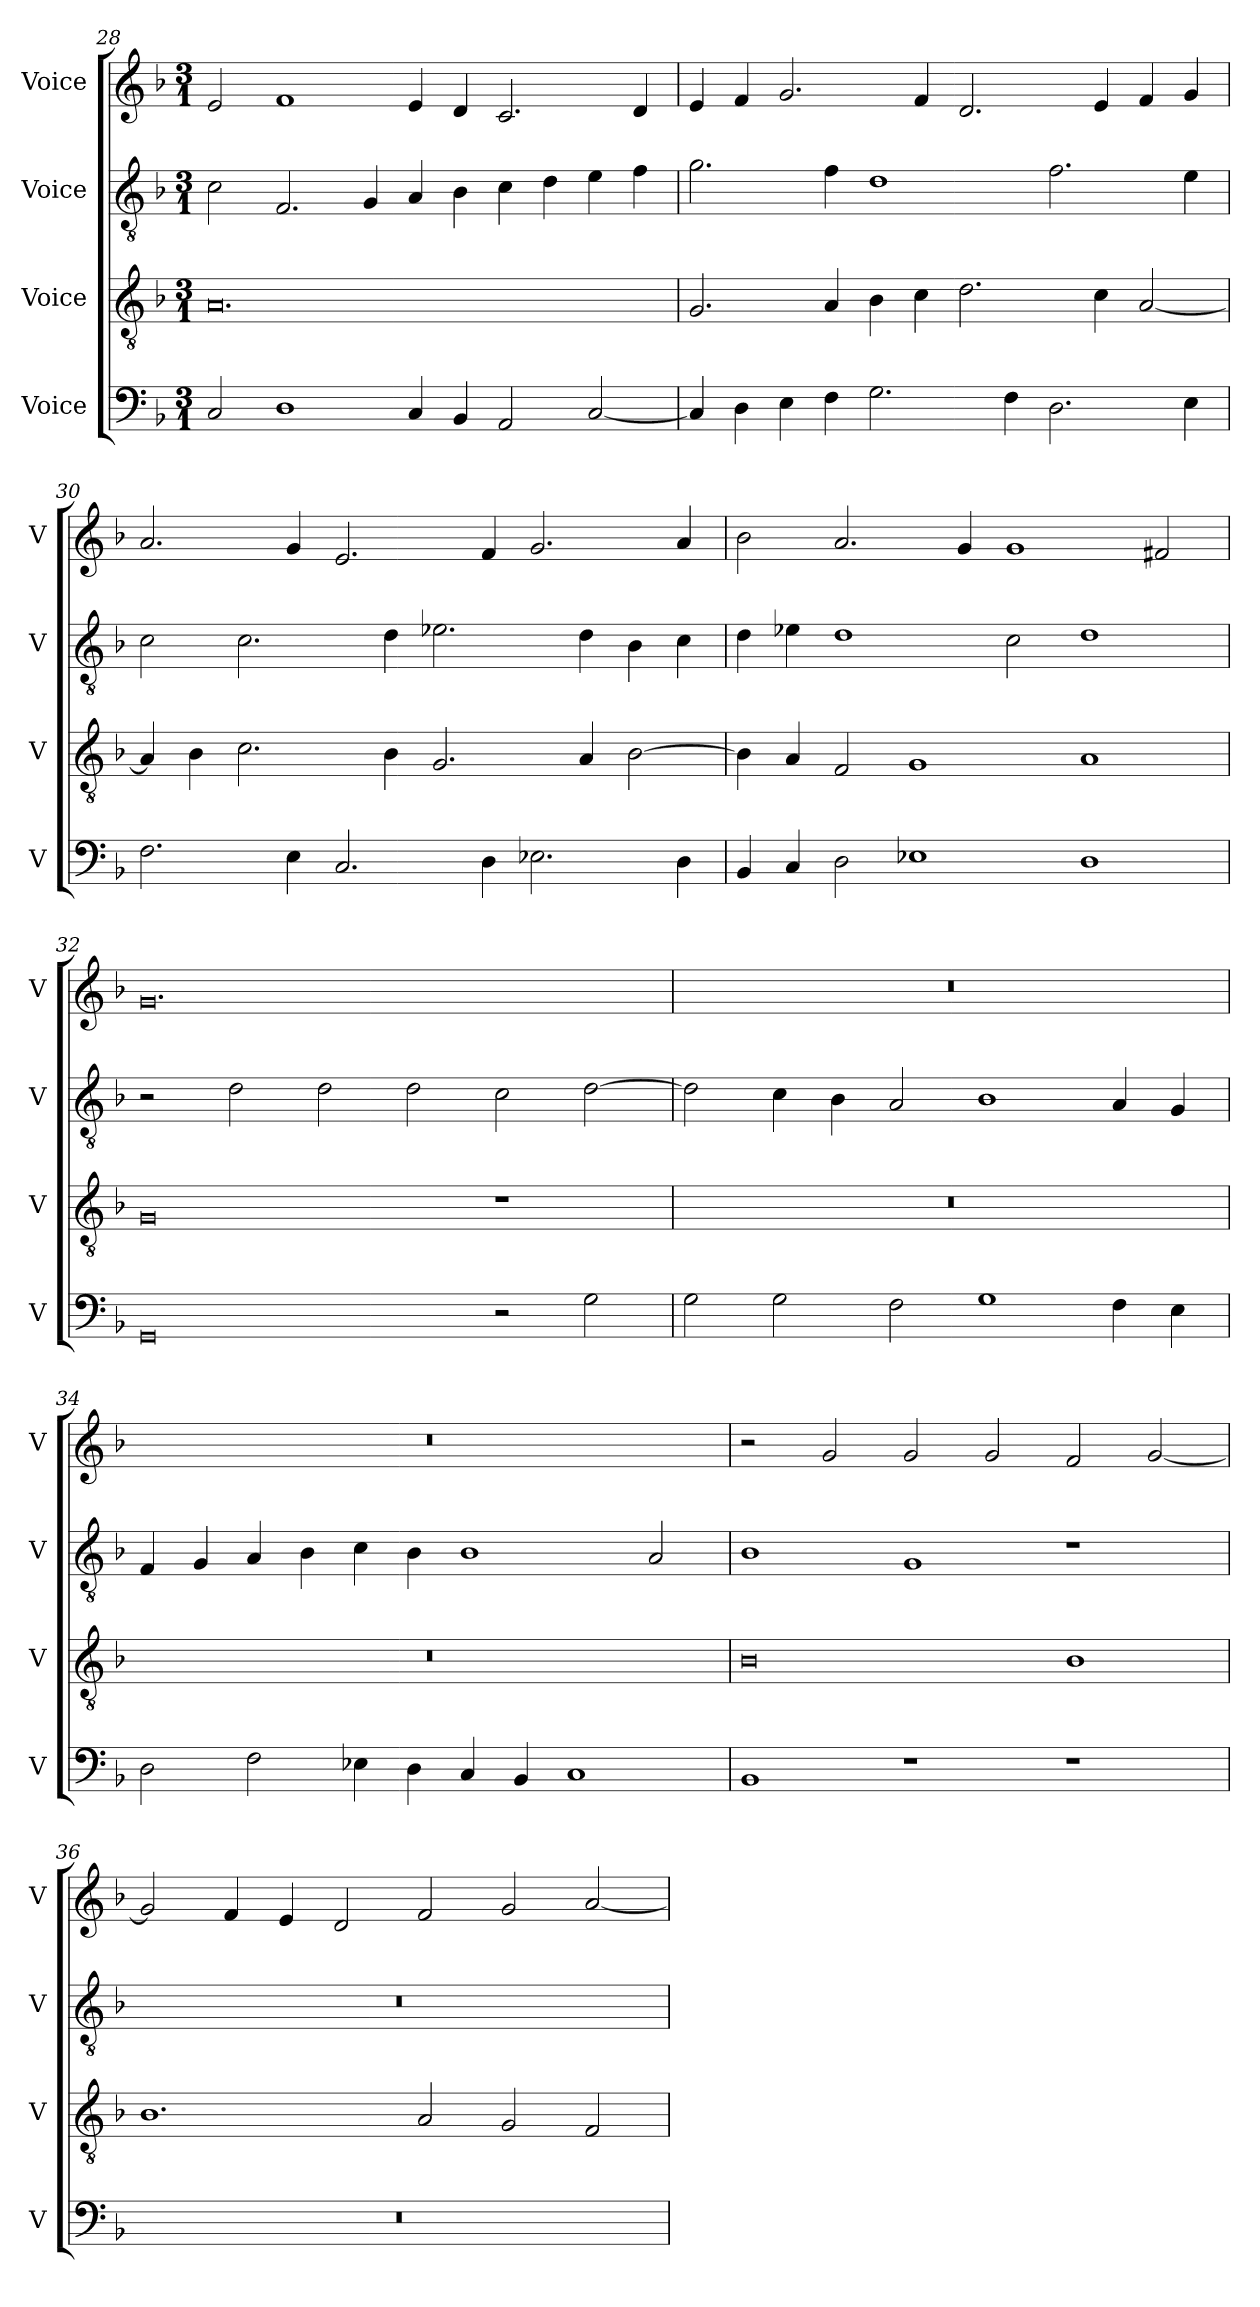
**kern	**kern	**kern	**kern
*part4	*part3	*part2	*part1
*staff4	*staff3	*staff2	*staff1
*I"Voice	*I"Voice	*I"Voice	*I"Voice
*I'V	*I'V	*I'V	*I'V
*clefF4	*clefGv2	*clefGv2	*clefG2
*k[b-]	*k[b-]	*k[b-]	*k[b-]
*M3/1	*M3/1	*M3/1	*M3/1
=28	=28	=28	=28
2C/	0.A	2c\	2e/
1D	.	2.F/	1f
.	.	4G/	.
4C/	.	4A/	4e/
4BB-/	.	4B-\	4d/
2AA/	.	4c\	2.c/
.	.	4d\	.
[2C/	.	4e\	.
.	.	4f\	4d/
!!LO:LB:g=z
=29	=29	=29	=29
4C/]	2.G/	2.g\	4e/
4D\	.	.	4f/
4E\	.	.	2.g/
4F\	4A/	4f\	.
2.G\	4B-\	1d	.
.	4c\	.	4f/
.	2.d\	.	2.d/
4F\	.	.	.
2.D\	.	2.f\	.
.	4c\	.	4e/
.	[2A/	.	4f/
4E\	.	4e\	4g/
=30	=30	=30	=30
2.F\	4A/]	2c\	2.a/
.	4B-\	.	.
.	2.c\	2.c\	.
4E\	.	.	4g/
2.C/	.	.	2.e/
.	4B-\	4d\	.
.	2.G/	2.e-X\	.
4D\	.	.	4f/
2.E-X\	.	.	2.g/
.	4A/	4d\	.
.	[2B-\	4B-\	.
4D\	.	4c\	4a/
!!LO:PB:g=z
=31	=31	=31	=31
4BB-/	4B-\]	4d\	2b-\
4C/	4A/	4e-X\	.
2D\	2F/	1d	2.a/
1E-X	1G	.	.
.	.	.	4g/
.	.	2c\	1g
1D	1A	1d	.
.	.	.	2f#X/
=32	=32	=32	=32
0GG	0G	2r	0.g
.	.	2d\	.
.	.	2d\	.
.	.	2d\	.
2r	1r	2c\	.
2G\	.	[2d\	.
!!LO:LB:g=z
=33	=33	=33	=33
2G\	0.r	2d\]	0.r
2G\	.	4c\	.
.	.	4B-\	.
2F\	.	2A/	.
1G	.	1B-	.
4F\	.	4A/	.
4E\	.	4G/	.
=34	=34	=34	=34
2D\	0.r	4F/	0.r
.	.	4G/	.
2F\	.	4A/	.
.	.	4B-\	.
4E-X\	.	4c\	.
4D\	.	4B-\	.
4C/	.	1B-	.
4BB-/	.	.	.
1C	.	.	.
.	.	2A/	.
!!LO:LB:g=z
=35	=35	=35	=35
1BB-	0B-	1B-	2r
.	.	.	2g/
1r	.	1G	2g/
.	.	.	2g/
1r	1B-	1r	2f/
.	.	.	[2g/
=36	=36	=36	=36
0.r	1.B-	0.r	2g/]
.	.	.	4f/
.	.	.	4e/
.	.	.	2d/
.	2A/	.	2f/
.	2G/	.	2g/
.	2F/	.	[2a/
=	=	=	=
*-	*-	*-	*-
